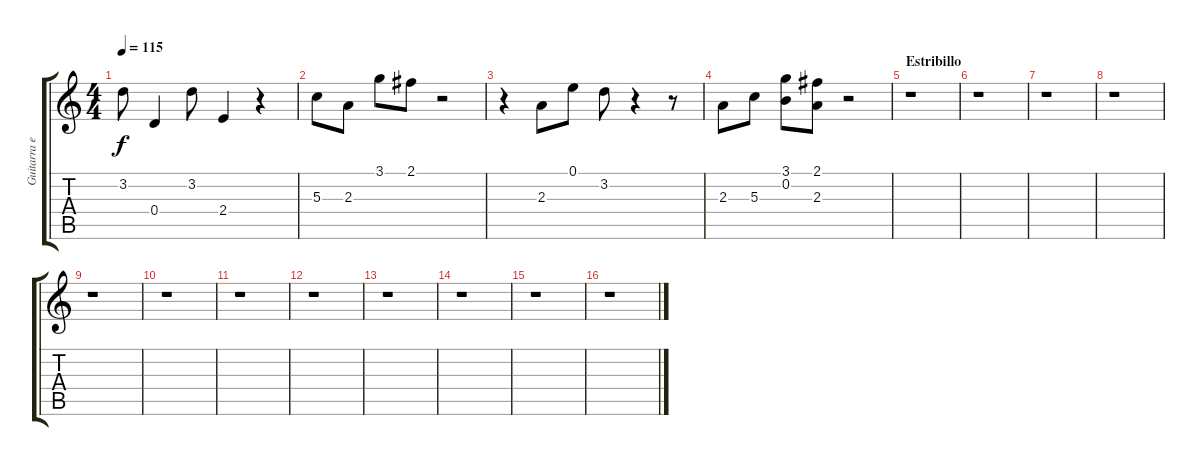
\track ("Guitarra eléctrica" "Guitarra e") {instrument electricguitarclean}
\staff {score tabs}
\tuning (E4 B3 G3 D3 A2 E2) {hide}
\ts (4 4)
\tempo 115
\clef g2
\ks c
3.2.8{dy f} 0.4.4 3.2.8 2.4.4 r.4 |
5.3.8 2.3.8 3.1.8 2.1.8 r.2 |
r.4 2.3.8 0.1.8 3.2.8 r.4 r.8 |
2.3.8 5.3.8 (3.1 0.2).8 (2.1 2.3).8 r.2 |
\section ("" "Estribillo")
r.1 |
r.1 |
r.1 |
r.1 |
r.1 |
r.1 |
r.1 |
r.1 |
r.1 |
r.1 |
r.1 |
r.1
